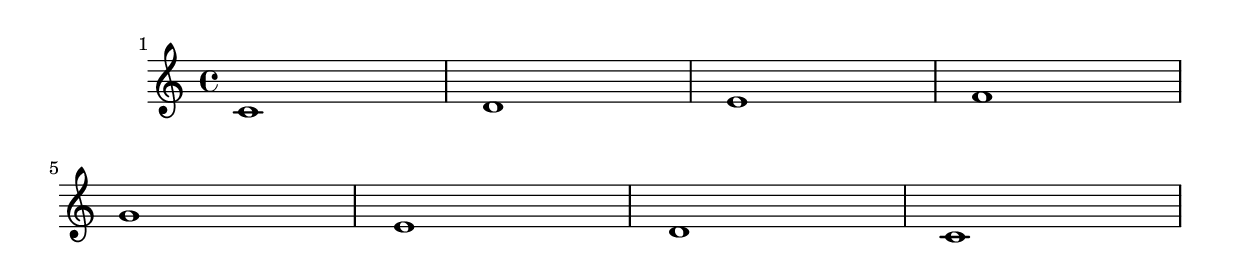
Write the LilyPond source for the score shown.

%% DO NOT EDIT this file manually; it is automatically
%% generated from LSR http://lsr.dsi.unimi.it
%% Make any changes in LSR itself, or in Documentation/snippets/new/ ,
%% and then run scripts/auxiliar/makelsr.py
%%
%% This file is in the public domain.
\version "2.14.2"

\header {
  lsrtags = "rhythms"

%% Translation of GIT committish: 6977ddc9a3b63ea810eaecb864269c7d847ccf98
  texidoces = "

De forma predeterminada se suprime el número del primer compás de una
partitura si es menor o igual a @q{1}.  Al establecer el valor de
@code{barNumberVisibility} a @code{all-bar-numbers-visible}, se puede
imprimir cualquier número de compás para el primer compás y todos los
siguientes.  Observe que, para que esto funcione, se debe insertar una
líinea divisoria vacía antes de la primera nota.

"

  doctitlees = "Imprimir el número de compás en el primer compás"



%% Translation of GIT committish: 0a868be38a775ecb1ef935b079000cebbc64de40
  texidocde = "
Standardmäßig wird die erste Taktzahl einer Partitur nicht gesetzt,
wenn sie weniger oder gleich '1' ist.  Indem man @code{barNumberVisibility}
auf @code{all-bar-numbers-visible} setzt, kann eine beliebige
Taktzahl für den ersten und die folgenden Takte gesetzt werden.
Eine leere Taktlinie muss jedoch vor der ersten Note eingefügt
werden, damit das funktioniert.

"
  doctitlede = "Setzen der Taktnummer für den ersten Takt"



%% Translation of GIT committish: 3b125956b08d27ef39cd48bfa3a2f1e1bb2ae8b4
  texidocfr = "
Par défaut, LilyPond n'affiche pas le premier numéro de mesure s'il est
inférieur à@tie{}2. Le fait de définir @code{barNumberVisibility} à
@code{all-bar-numbers-visible} vous permettra d'imprimer n'importe quel
numéro pour la première mesure.  Notez que l'impression d'un numéro
de mesure ne peut intervenir que s'il y a une barre.  Aussi, pour
pouvoir le faire au début d'un morceau, devrez-vous ajouter une barre
vide avant la première note.

"
  doctitlefr = "Afficher le numéro de la première mesure"

  texidoc = "
By default, the first bar number in a score is suppressed if it is less
than or equal to `1'.  By setting @code{barNumberVisibility} to
@code{all-bar-numbers-visible}, any bar number can be printed for the
first measure and all subsequent measures.  Note that an empty bar line
must be inserted before the first note for this to work.

"
  doctitle = "Printing the bar number for the first measure"
} % begin verbatim


\relative c' {
  \set Score.barNumberVisibility = #all-bar-numbers-visible
  \bar ""
  c1 | d | e | f \break
  g1 | e | d | c
}

